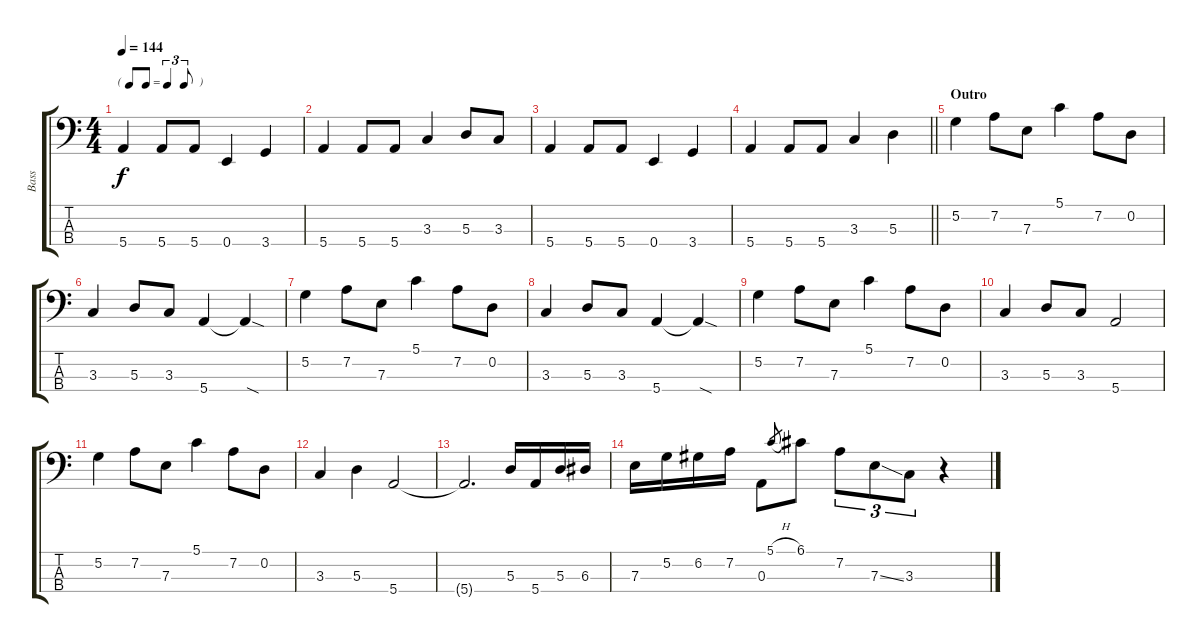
\track ("Bass" "Bass") {instrument electricbassfinger}
\staff {score tabs}
\tuning (G2 D2 A1 E1) {hide}
\ts (4 4)
\tf triplet8th
\tempo 144
\clef f4
\ks c
5.4.4{dy f} 5.4.8 5.4.8 0.4.4 3.4.4 |
5.4.4 5.4.8 5.4.8 3.3.4 5.3.8 3.3.8 |
5.4.4 5.4.8 5.4.8 0.4.4 3.4.4 |
\barLineRight lightlight
5.4.4 5.4.8 5.4.8 3.3.4 5.3.4 |
\section ("" "Outro")
5.2.4 7.2.8 7.3.8 5.1.4 7.2.8 0.2.8 |
3.3.4 5.3.8 3.3.8 5.4.4 5.4{sod t}.4 |
5.2.4 7.2.8 7.3.8 5.1.4 7.2.8 0.2.8 |
3.3.4 5.3.8 3.3.8 5.4.4 5.4{sod t}.4 |
5.2.4 7.2.8 7.3.8 5.1.4 7.2.8 0.2.8 |
3.3.4 5.3.8 3.3.8 5.4.2 |
5.2.4 7.2.8 7.3.8 5.1.4 7.2.8 0.2.8 |
3.3.4 5.3.4 5.4.2 |
5.4{t}.2{d} 5.3.16 5.4.16 5.3.16 6.3.16 |
7.3.16 5.2.16 6.2.16 7.2.16 0.3.8 5.1{h}.8{gr} 6.1.8 7.2.8{tu (3 2)} 7.3{ss}.8{tu (3 2)} 3.3.8{tu (3 2)} r.4
